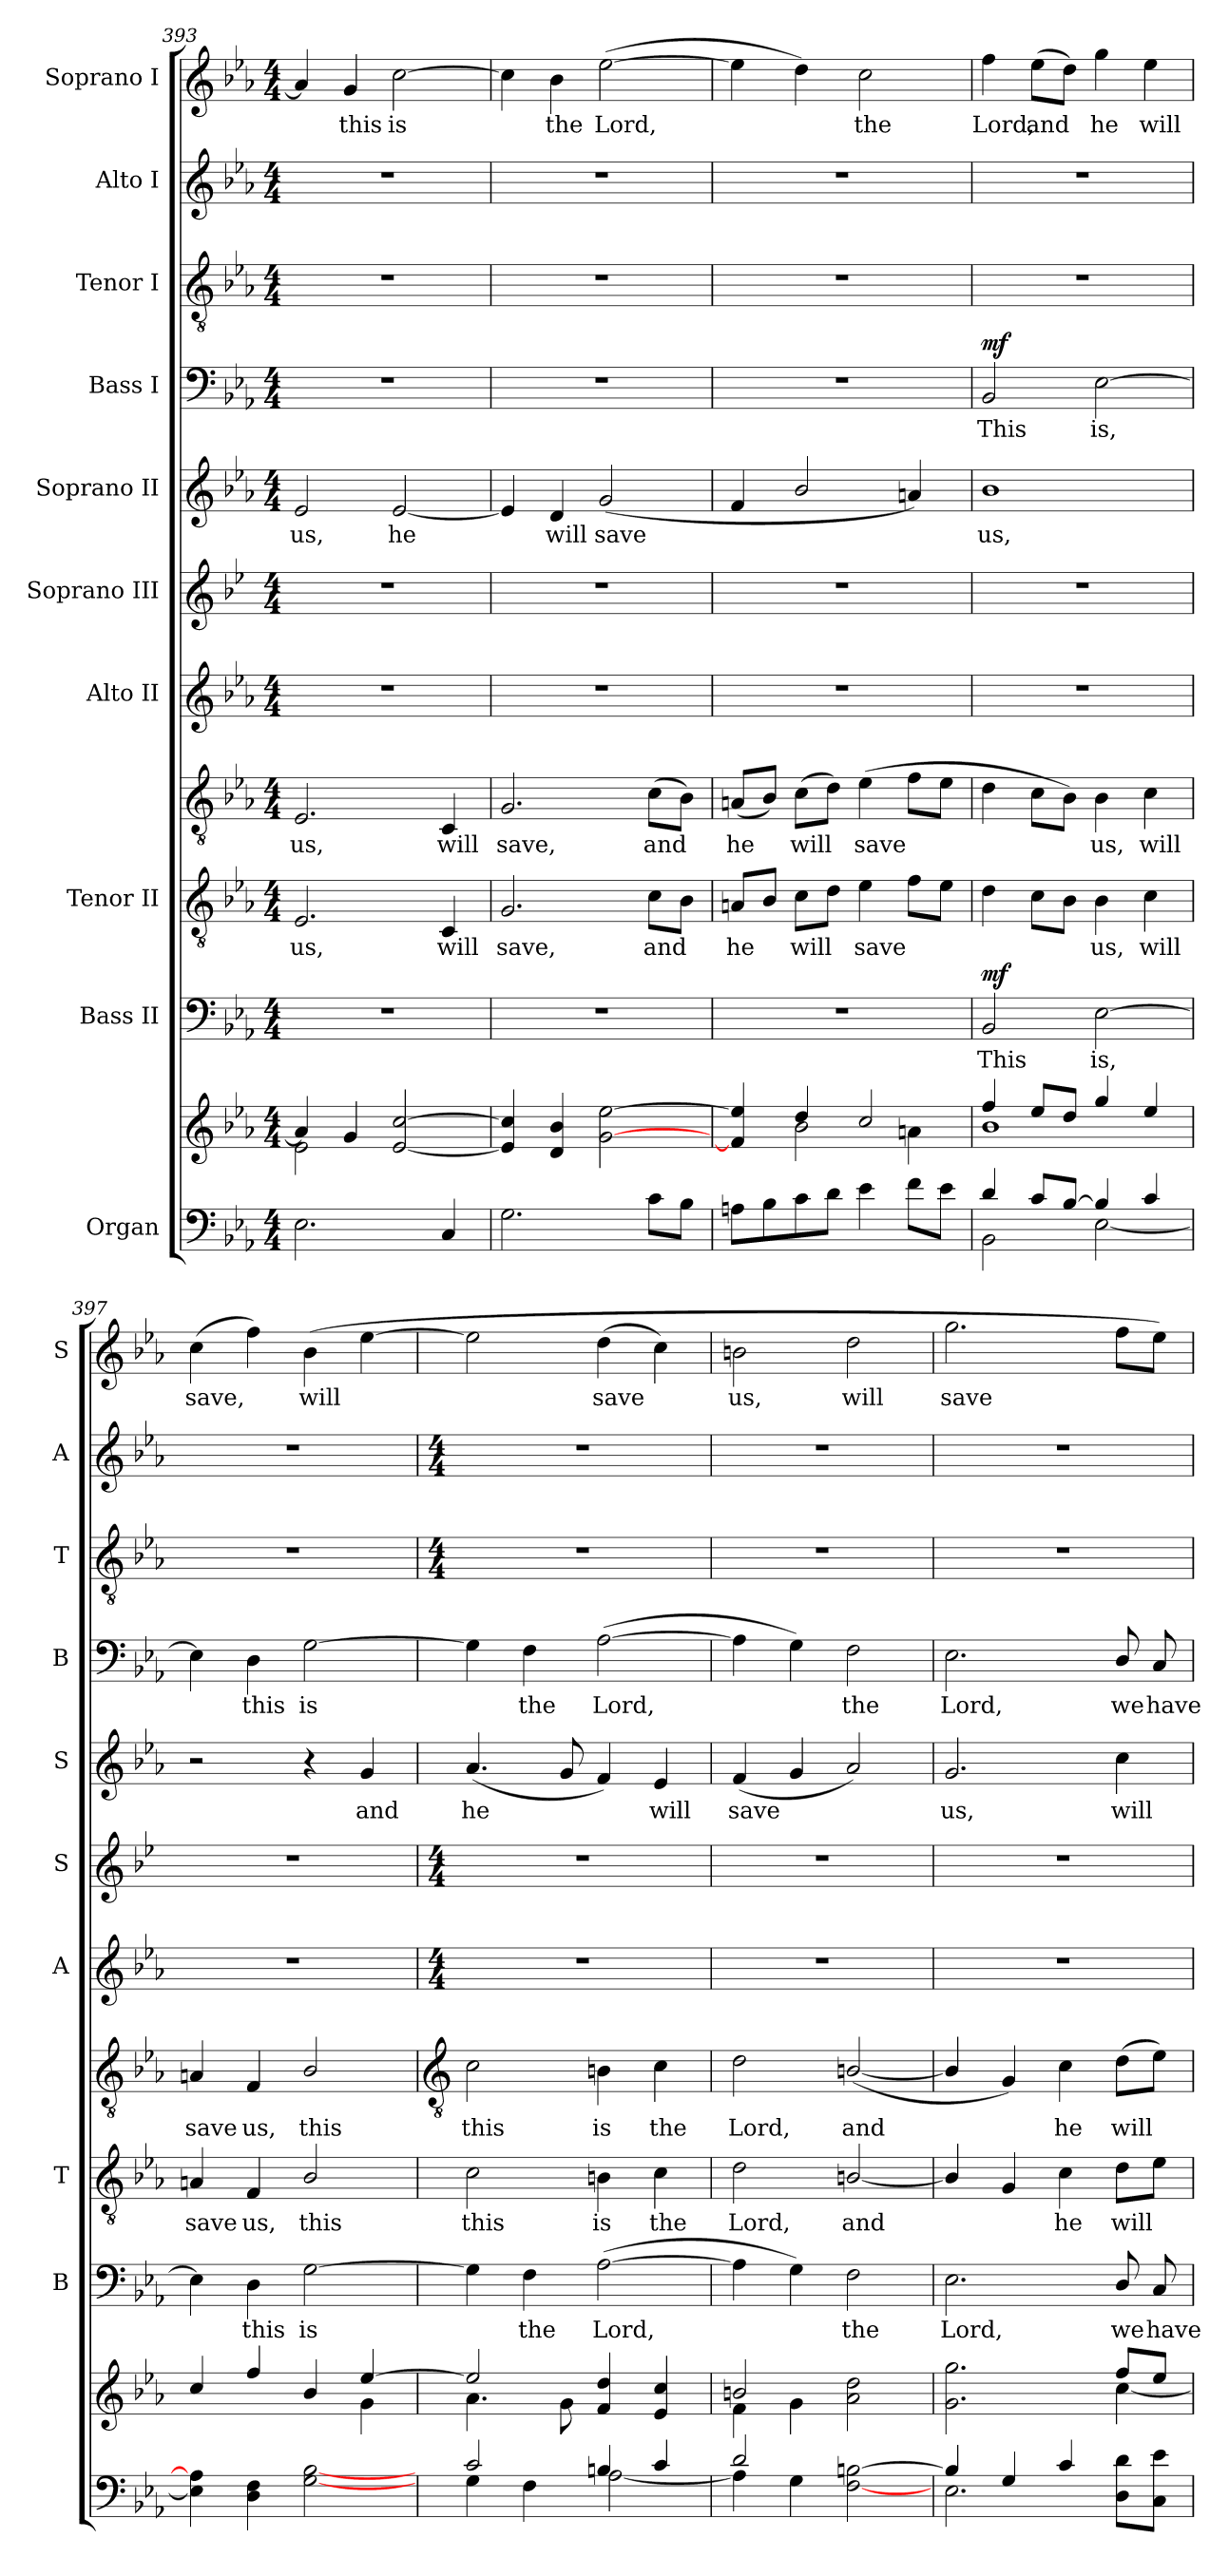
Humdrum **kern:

**kern	**kern	**kern	**text	**dynam	**kern	**text	**kern	**text	**kern	**kern	**kern	**text	**kern	**text	**dynam	**kern	**kern	**kern	**text
*part10	*part10	*part9	*part9	*part9	*part8	*part8	*part8	*part8	*part7	*part6	*part5	*part5	*part4	*part4	*part4	*part3	*part2	*part1	*part1
*staff12	*staff11	*staff10	*staff10	*staff10	*staff9	*staff9	*staff8	*staff8	*staff7	*staff6	*staff5	*staff5	*staff4	*staff4	*staff4	*staff3	*staff2	*staff1	*staff1
*I"Organ	*	*I"Bass II	*	*	*I"Tenor II	*	*	*	*I"Alto II	*I"Soprano III	*I"Soprano II	*	*I"Bass I	*	*	*I"Tenor I	*I"Alto I	*I"Soprano I	*
*	*	*I'B	*	*	*I'T	*	*	*	*I'A	*I'S	*I'S	*	*I'B	*	*	*I'T	*I'A	*I'S	*
!!LO:LB:g=z
*clefF4	*clefG2	*clefF4	*	*	*clefGv2	*	*clefGv2	*	*clefG2	*clefG2	*clefG2	*	*clefF4	*	*	*clefGv2	*clefG2	*clefG2	*
*k[b-e-a-]	*k[b-e-a-]	*k[b-e-a-]	*	*	*k[b-e-a-]	*	*k[b-e-a-]	*	*k[b-e-a-]	*k[b-e-]	*k[b-e-a-]	*	*k[b-e-a-]	*	*	*k[b-e-a-]	*k[b-e-a-]	*k[b-e-a-]	*
*E-:	*E-:	*E-:	*	*	*E-:	*	*E-:	*	*E-:	*B-:	*E-:	*	*E-:	*	*	*E-:	*E-:	*E-:	*
*M4/4	*M4/4	*M4/4	*	*	*M4/4	*	*M4/4	*	*M4/4	*M4/4	*M4/4	*	*M4/4	*	*	*M4/4	*M4/4	*M4/4	*
=393	=393	=393	=393	=393	=393	=393	=393	=393	=393	=393	=393	=393	=393	=393	=393	=393	=393	=393	=393
*^	*^	*	*	*	*	*	*	*	*	*	*	*	*	*	*	*	*	*	*
!	!	!	!	!	!	!	!	!LO:LY:b	!	!LO:LY:b	!	!	!	!LO:LY:b	!	!	!	!	!	!	!
2.E-\	2ryy	4a-/]	2e-\	1r	.	.	2.E-	us,	2.E-	us,	1r	1r	2e-	us,	1r	.	.	1r	1r	4a-]	.
!	!	!	!	!	!	!	!	!	!	!	!	!	!	!	!	!	!	!	!	!	!LO:LY:b
.	.	4g/	.	.	.	.	.	.	.	.	.	.	.	.	.	.	.	.	.	4g	this
!	!	!	!	!	!	!	!	!	!	!	!	!	!	!LO:LY:b	!	!	!	!	!	!	!LO:LY:b
.	2ryy	[2e-/ [2cc/	2ryy	.	.	.	.	.	.	.	.	.	[2e-	he	.	.	.	.	.	[2cc	is
!	!	!	!	!	!	!	!	!LO:LY:b	!	!LO:LY:b	!	!	!	!	!	!	!	!	!	!	!
4C/	.	.	.	.	.	.	4C	will	4C	will	.	.	.	.	.	.	.	.	.	.	.
=394	=394	=394	=394	=394	=394	=394	=394	=394	=394	=394	=394	=394	=394	=394	=394	=394	=394	=394	=394	=394	=394
!	!	!	!	!	!	!	!	!LO:LY:b	!	!LO:LY:b	!	!	!	!	!	!	!	!	!	!	!
2.G\	2ryy	4e-/] 4cc/]	1ryy	1r	.	.	2.G	save,	2.G	save,	1r	1r	4e-]	.	1r	.	.	1r	1r	4cc]	.
!	!	!	!	!	!	!	!	!	!	!	!	!	!	!LO:LY:b	!	!	!	!	!	!	!LO:LY:b
.	.	4d/ 4b-/	.	.	.	.	.	.	.	.	.	.	4d	will	.	.	.	.	.	4b-	the
!	!	!	!	!	!	!	!	!	!	!	!	!	!	!LO:LY:b	!	!	!	!	!	!	!LO:LY:b
.	2ryy	[2g\ [2ee-\	.	.	.	.	.	.	.	.	.	.	(<2g	save	.	.	.	.	.	(>[2ee-	Lord,
!	!	!	!	!	!	!	!	!LO:LY:b	!	!LO:LY:b	!	!	!	!	!	!	!	!	!	!	!
8c\L	.	.	.	.	.	.	8cL	and	(>8cL	and	.	.	.	.	.	.	.	.	.	.	.
8B-\J	.	.	.	.	.	.	8B-J	.	8B-J)	.	.	.	.	.	.	.	.	.	.	.	.
=395	=395	=395	=395	=395	=395	=395	=395	=395	=395	=395	=395	=395	=395	=395	=395	=395	=395	=395	=395	=395	=395
!	!	!	!	!	!	!	!	!LO:LY:b	!	!LO:LY:b	!	!	!	!	!	!	!	!	!	!	!
8An\L	2ryy	4f/] 4ee-/]	4ryy	1r	.	.	8AnL	he	(<8AnL	he	1r	1r	4f	.	1r	.	.	1r	1r	4ee-]	.
8B-\	.	.	.	.	.	.	8B-J	.	8B-J)	.	.	.	.	.	.	.	.	.	.	.	.
!	!	!	!	!	!	!	!	!LO:LY:b	!	!LO:LY:b	!	!	!	!	!	!	!	!	!	!	!
8c\	.	4dd/	2b-\	.	.	.	8cL	will	(>8cL	will	.	.	2b-/	.	.	.	.	.	.	4dd)	.
8d\J	.	.	.	.	.	.	8dJ	.	8dJ)	.	.	.	.	.	.	.	.	.	.	.	.
!	!	!	!	!	!	!	!	!LO:LY:b	!	!LO:LY:b	!	!	!	!	!	!	!	!	!	!	!LO:LY:b
4e-\	2ryy	2cc/	.	.	.	.	4e-	save	(>4e-	save	.	.	.	.	.	.	.	.	.	2cc	the
8f\L	.	.	4an\	.	.	.	8fL	.	8fL	.	.	.	4an)	.	.	.	.	.	.	.	.
8e-\J	.	.	.	.	.	.	8e-J	.	8e-J	.	.	.	.	.	.	.	.	.	.	.	.
=396	=396	=396	=396	=396	=396	=396	=396	=396	=396	=396	=396	=396	=396	=396	=396	=396	=396	=396	=396	=396	=396
!	!	!	!	!	!LO:LY:b	!LO:DY:b	!	!	!	!	!	!	!	!LO:LY:b	!	!LO:LY:b	!LO:DY:b	!	!	!	!LO:LY:b
4d/	2BB-\	4ff/	1b-\	2BB-	This	mf	4d	.	4d	.	1r	1r	1b-	us,	2BB-	This	mf	1r	1r	4ff	Lord,
!	!	!	!	!	!	!	!	!	!	!	!	!	!	!	!	!	!	!	!	!	!LO:LY:b
8c/L	.	8ee-/L	.	.	.	.	8cL	.	8cL	.	.	.	.	.	.	.	.	.	.	(>8ee-L	and
[8B-/J	.	8dd/J	.	.	.	.	8B-J	.	8B-J)	.	.	.	.	.	.	.	.	.	.	8ddJ)	.
!	!	!	!	!	!LO:LY:b	!	!	!LO:LY:b	!	!LO:LY:b	!	!	!	!	!	!LO:LY:b	!	!	!	!	!LO:LY:b
4B-/]	[2E-\	4gg/	.	[2E-	is,	.	4B-	us,	4B-	us,	.	.	.	.	[2E-	is,	.	.	.	4gg	he
!	!	!	!	!	!	!	!	!LO:LY:b	!	!LO:LY:b	!	!	!	!	!	!	!	!	!	!	!LO:LY:b
4c/	.	4ee-/	.	.	.	.	4c	will	4c	will	.	.	.	.	.	.	.	.	.	4ee-	will
=397	=397	=397	=397	=397	=397	=397	=397	=397	=397	=397	=397	=397	=397	=397	=397	=397	=397	=397	=397	=397	=397
!	!	!	!	!	!	!	!	!LO:LY:b	!	!LO:LY:b	!	!	!	!	!	!	!	!	!	!	!LO:LY:b
1ryy	4E-\] 4A\]	4cc/	2ryy	4E-]	.	.	4An	save	4An	save	1r	1r	2r	.	4E-]	.	.	1r	1r	(>4cc	save,
!	!	!	!	!	!LO:LY:b	!	!	!LO:LY:b	!	!LO:LY:b	!	!	!	!	!	!LO:LY:b	!	!	!	!	!
.	4D\ 4F\	4ff/	.	4D	this	.	4F	us,	4F	us,	.	.	.	.	4D	this	.	.	.	4ff)	.
!	!	!	!	!	!LO:LY:b	!	!	!LO:LY:b	!	!LO:LY:b	!	!	!	!	!	!LO:LY:b	!	!	!	!	!LO:LY:b
.	[2G\ [2B-\	4b-/	4ryy	[2G	is	.	2B-/	this	2B-/	this	.	.	4r	.	[2G	is	.	.	.	(>4b-	will
!	!	!	!	!	!	!	!	!	!	!	!	!	!	!LO:LY:b	!	!	!	!	!	!	!
.	.	[4ee-/	4g\	.	.	.	.	.	.	.	.	.	4g	and	.	.	.	.	.	[4ee-	.
!!LO:LB:g=z
=398	=398	=398	=398	=398	=398	=398	=398	=398	=398	=398	=398	=398	=398	=398	=398	=398	=398	=398	=398	=398	=398
*	*	*	*	*	*	*	*	*	*clefGv2	*	*	*	*	*	*	*	*	*	*	*	*
*	*	*	*	*	*	*	*	*	*	*	*M4/4	*M4/4	*	*	*	*	*	*M4/4	*M4/4	*	*
!	!	!	!	!	!	!	!	!LO:LY:b	!	!LO:LY:b	!	!	!	!LO:LY:b	!	!	!	!	!	!	!
2c/	4G\	2ee-/]	4.a-\	4G]	.	.	2c	this	2c	this	1r	1r	(<4.a-	he	4G]	.	.	1r	1r	2ee-]	.
!	!	!	!	!	!LO:LY:b	!	!	!	!	!	!	!	!	!	!	!LO:LY:b	!	!	!	!	!
.	4F\	.	.	4F	the	.	.	.	.	.	.	.	.	.	4F	the	.	.	.	.	.
.	.	.	8g\	.	.	.	.	.	.	.	.	.	8g	.	.	.	.	.	.	.	.
!	!	!	!	!	!LO:LY:b	!	!	!LO:LY:b	!	!LO:LY:b	!	!	!	!	!	!LO:LY:b	!	!	!	!	!LO:LY:b
4Bn/	[2A-\	4f/ 4dd/	2ryy	(>[2A-	Lord,	.	4Bn	is	4Bn	is	.	.	4f)	.	(>[2A-	Lord,	.	.	.	(>4dd	save
!	!	!	!	!	!	!	!	!LO:LY:b	!	!LO:LY:b	!	!	!	!LO:LY:b	!	!	!	!	!	!	!
4c/	.	4e-/ 4cc/	.	.	.	.	4c	the	4c	the	.	.	4e-	will	.	.	.	.	.	4cc)	.
=399	=399	=399	=399	=399	=399	=399	=399	=399	=399	=399	=399	=399	=399	=399	=399	=399	=399	=399	=399	=399	=399
!	!	!	!	!	!	!	!	!LO:LY:b	!	!LO:LY:b	!	!	!	!LO:LY:b	!	!	!	!	!	!	!LO:LY:b
2d/	4A-\]	2bn/	4f\	4A-]	.	.	2d	Lord,	2d	Lord,	1r	1r	(<4f	save	4A-]	.	.	1r	1r	2bn	us,
.	4G\	.	4g\	4G)	.	.	.	.	.	.	.	.	4g	.	4G)	.	.	.	.	.	.
!	!	!	!	!	!LO:LY:b	!	!	!LO:LY:b	!	!LO:LY:b	!	!	!	!	!	!LO:LY:b	!	!	!	!	!LO:LY:b
[2F\ [2Bn\	2ryy	2a-\ 2dd\	2ryy	2F	the	.	[2Bn/	and	(<[2Bn/	and	.	.	2a-)	.	2F	the	.	.	.	2dd	will
=400	=400	=400	=400	=400	=400	=400	=400	=400	=400	=400	=400	=400	=400	=400	=400	=400	=400	=400	=400	=400	=400
!	!	!	!	!	!LO:LY:b	!	!	!	!	!	!	!	!	!LO:LY:b	!	!LO:LY:b	!	!	!	!	!LO:LY:b
4B/]	2.E-\	2.g\ 2.gg\	2.ryy	2.E-	Lord,	.	4B/]	.	4B/]	.	1r	1r	2.g	us,	2.E-	Lord,	.	1r	1r	2.gg	save
4G/	.	.	.	.	.	.	4G	.	4G)	.	.	.	.	.	.	.	.	.	.	.	.
!	!	!	!	!	!	!	!	!LO:LY:b	!	!LO:LY:b	!	!	!	!	!	!	!	!	!	!	!
4c/	.	.	.	.	.	.	4c	he	4c	he	.	.	.	.	.	.	.	.	.	.	.
!	!	!	!	!	!LO:LY:b	!	!	!LO:LY:b	!	!LO:LY:b	!	!	!	!LO:LY:b	!	!LO:LY:b	!	!	!	!	!
4ryy	8D\ 8d\L	8ff/L	[4cc\	8D/	we	.	8dL	will	(>8dL	will	.	.	4cc	will	8D/	we	.	.	.	8ffL	.
!	!	!	!	!	!LO:LY:b	!	!	!	!	!	!	!	!	!	!	!LO:LY:b	!	!	!	!	!
.	8C\ 8e-\J	8ee-/J	.	8C	have	.	8e-J	.	8e-J)	.	.	.	.	.	8C	have	.	.	.	8ee-J)	.
*v	*v	*	*	*	*	*	*	*	*	*	*	*	*	*	*	*	*	*	*	*	*
*	*v	*v	*	*	*	*	*	*	*	*	*	*	*	*	*	*	*	*	*	*
=	=	=	=	=	=	=	=	=	=	=	=	=	=	=	=	=	=	=	=
*-	*-	*-	*-	*-	*-	*-	*-	*-	*-	*-	*-	*-	*-	*-	*-	*-	*-	*-	*-
